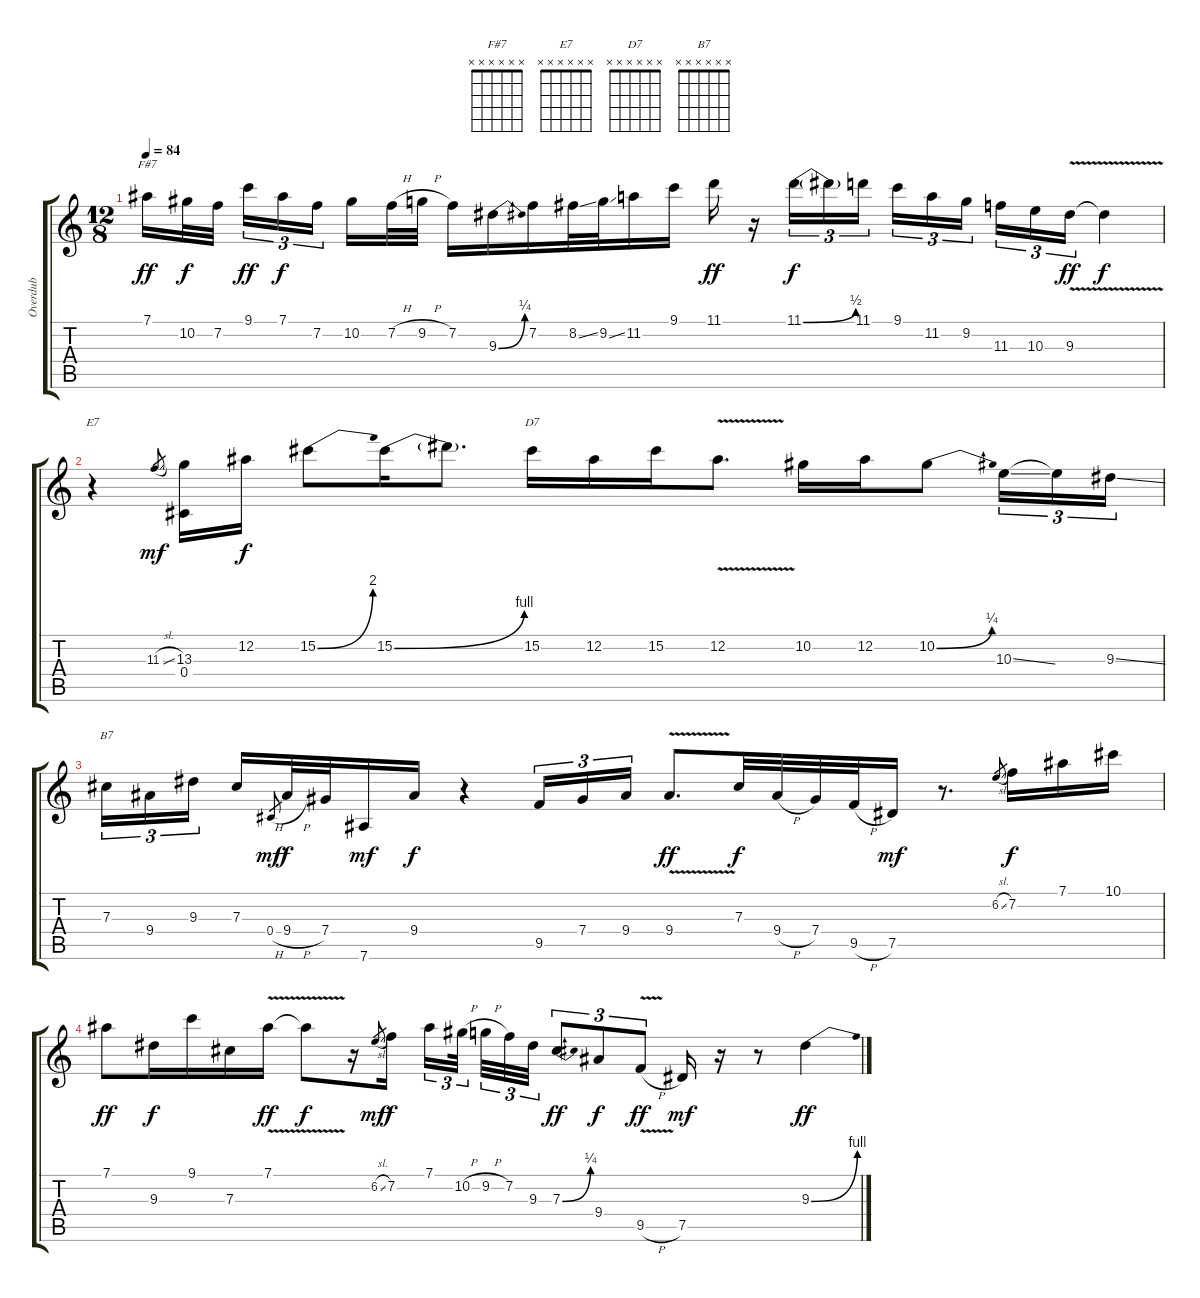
\track ("Overdub" "Overdub") {instrument fretlessbass}
\staff {score tabs}
\tuning (Eb4 Bb3 Gb3 Db3 Ab2 Eb2) {hide}
\chord ("F#7" x x x x x x)
\chord ("E7" x x x x x x)
\chord ("D7" x x x x x x)
\chord ("B7" x x x x x x)
\ts (12 8)
\tempo 84
\clef g2
\ks c
7.1.16{ch "F#7" dy ff} 10.2.32{dy f} 7.2.32 9.1.16{tu (3 2) dy ff} 7.1.16{tu (3 2) dy f} 7.2.16{tu (3 2)} 10.2.16 7.2{h}.32 9.2{h}.32 7.2.16 9.3{be (bend 0 0 60 1)}.16 7.2.16 8.2{ss}.32 9.2{ss}.32 11.2.16 9.1.16 11.1.16{dy ff} r.16 11.1{be (bend 0 0 60 2)}.16{tu (3 2) dy f} 11.1{t}.16{tu (3 2)} 11.1.16{tu (3 2)} 9.1.16{tu (3 2)} 11.2.16{tu (3 2)} 9.2.16{tu (3 2)} 11.3.16{tu (3 2)} 10.3.16{tu (3 2)} 9.3{v}.16{tu (3 2) dy ff} 9.3{t}.4{dy f} |
r.4{ch "E7"} 11.3{sl}.8{gr dy mf} (13.3 0.4).16 12.2.16{dy f} 15.2{be (bend 0 0 60 8)}.8 15.2{be (bend 0 0 60 4)}.16 15.2{t}.8{d} 15.2.16{ch "D7"} 12.2.16 15.2.16 12.2{v}.8{d} 10.2.16 12.2.16 10.2{be (bend 0 0 60 1)}.8 10.3{ss}.16{tu (3 2)} 10.3{t}.16{tu (3 2)} 9.3{ss}.16{tu (3 2)} |
7.3.16{tu (3 2) ch "B7"} 9.4.16{tu (3 2)} 9.3.16{tu (3 2)} 7.3.16 0.4{h}.8{gr dy mf} 9.4{h}.32{dy f} 7.4.32 7.6.16{dy mf} 9.4.16{dy f} r.4 9.5.16{tu (3 2)} 7.4.16{tu (3 2)} 9.4.16{tu (3 2)} 9.4{v}.8{d dy ff} 7.3.32{dy f} 9.4{h}.32 7.4.32 9.5{h}.32 7.5.16{dy mf} r.8{d} 6.2{sl}.8{gr} 7.2.16{dy f} 7.1.16 10.1.16 |
7.1.8{dy ff} 9.3.16{dy f} 9.1.16 7.3.16 7.1{v}.16{dy ff} 7.1{t}.8{dy f} r.16 6.2{sl}.8{gr dy mf} 7.2.16{dy f} 7.1.16{tu (3 2)} 10.2{h}.32{tu (3 2)} 9.2{h}.32{tu (3 2)} 7.2.32{tu (3 2)} 9.3.32{tu (3 2)} 7.3{be (bend 0 0 60 1)}.8{tu (3 2) dy ff} 9.4.8{tu (3 2) dy f} 9.5{v h}.8{tu (3 2) dy ff} 7.5.16{dy mf} r.16 r.8 9.3{be (bend 0 0 60 4)}.4{dy ff}
